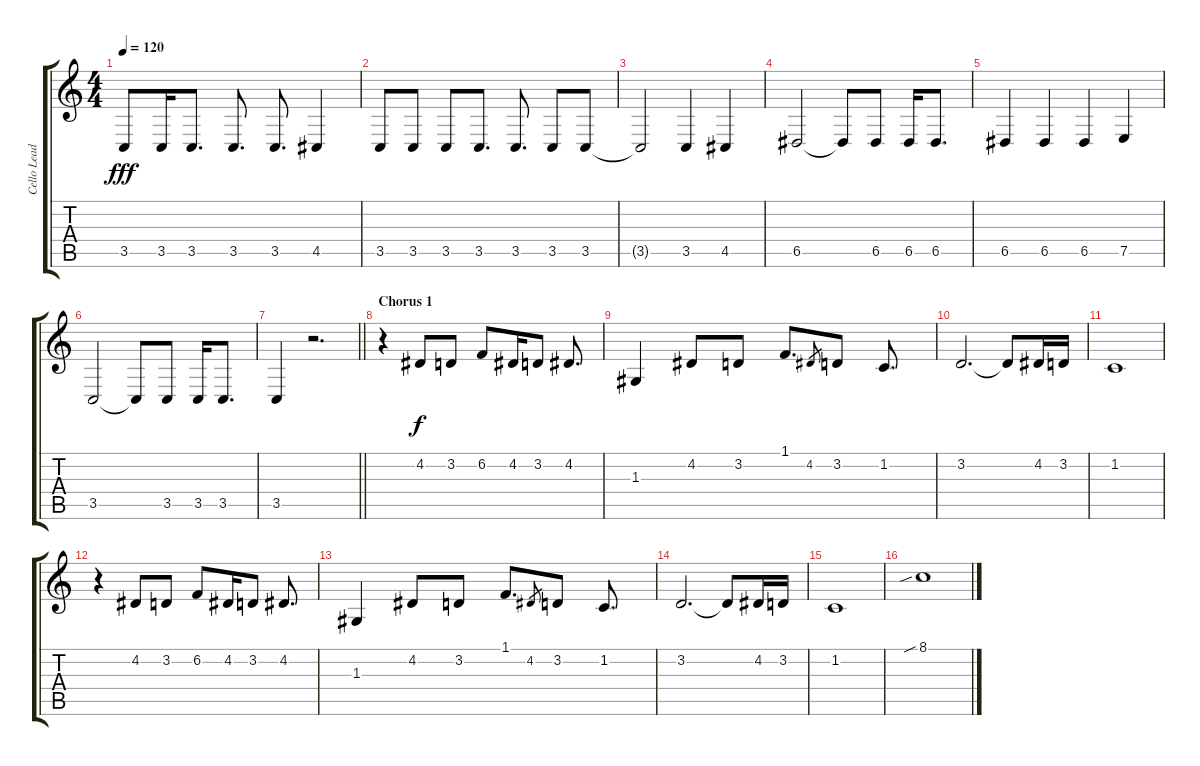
\track ("Cello Lead" "Cello Lead") {instrument cello}
\staff {score tabs}
\tuning (E4 B3 G3 D3 A2 E2) {hide}
\ts (4 4)
\tempo 120
\clef g2
\ks c
3.5.8{dy fff} 3.5.16 3.5.8{d} 3.5.8{d} 3.5.8{d} 4.5.4 |
3.5.8 3.5.8 3.5.8 3.5.8{d} 3.5.8{d} 3.5.8 3.5.8 |
3.5{t}.2 3.5.4 4.5.4 |
6.5.2 6.5{t}.8 6.5.8 6.5.16 6.5.8{d} |
6.5.4 6.5.4 6.5.4 7.5.4 |
3.5.2 3.5{t}.8 3.5.8 3.5.16 3.5.8{d} |
\barLineRight lightlight
3.5.4 r.2{d} |
\section ("" "Chorus 1")
r.4{instrument cello} 4.2.8{dy f} 3.2.8 6.2.8 4.2.16 3.2.8 4.2.8{d} |
1.3.4 4.2.8 3.2.8 1.1.8{d} 4.2.8{gr} 3.2.8 1.2.8{d} |
3.2.2{d} 3.2{t}.8 4.2.16 3.2.16 |
1.2.1 |
r.4 4.2.8 3.2.8 6.2.8 4.2.16 3.2.8 4.2.8{d} |
1.3.4 4.2.8 3.2.8 1.1.8{d} 4.2.8{gr} 3.2.8 1.2.8{d} |
3.2.2{d} 3.2{t}.8 4.2.16 3.2.16 |
1.2.1 |
8.1{sib}.1
